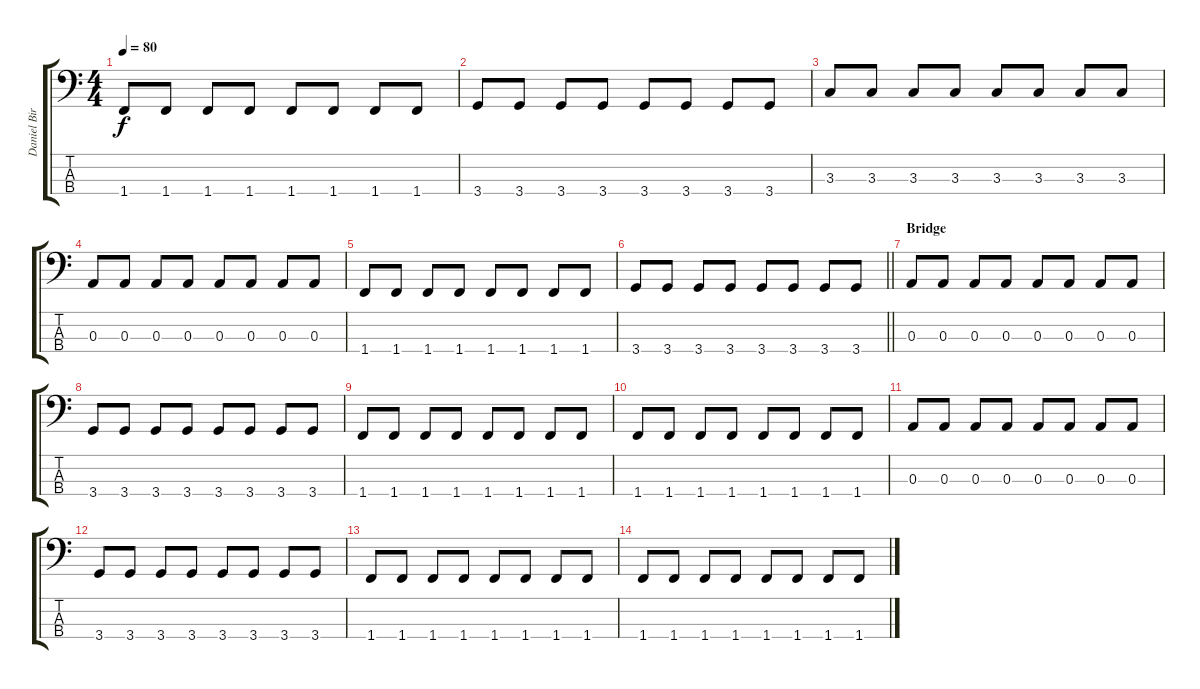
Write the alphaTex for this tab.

\track ("Daniel Biro" "Daniel Bir") {instrument electricbasspick}
\staff {score tabs}
\tuning (G2 D2 A1 E1) {hide}
\ts (4 4)
\tempo 80
\clef f4
\ks c
1.4.8{dy f} 1.4.8 1.4.8 1.4.8 1.4.8 1.4.8 1.4.8 1.4.8 |
3.4.8 3.4.8 3.4.8 3.4.8 3.4.8 3.4.8 3.4.8 3.4.8 |
3.3.8 3.3.8 3.3.8 3.3.8 3.3.8 3.3.8 3.3.8 3.3.8 |
0.3.8 0.3.8 0.3.8 0.3.8 0.3.8 0.3.8 0.3.8 0.3.8 |
1.4.8 1.4.8 1.4.8 1.4.8 1.4.8 1.4.8 1.4.8 1.4.8 |
\barLineRight lightlight
3.4.8 3.4.8 3.4.8 3.4.8 3.4.8 3.4.8 3.4.8 3.4.8 |
\section ("" "Bridge")
0.3.8 0.3.8 0.3.8 0.3.8 0.3.8 0.3.8 0.3.8 0.3.8 |
3.4.8 3.4.8 3.4.8 3.4.8 3.4.8 3.4.8 3.4.8 3.4.8 |
1.4.8 1.4.8 1.4.8 1.4.8 1.4.8 1.4.8 1.4.8 1.4.8 |
1.4.8 1.4.8 1.4.8 1.4.8 1.4.8 1.4.8 1.4.8 1.4.8 |
0.3.8 0.3.8 0.3.8 0.3.8 0.3.8 0.3.8 0.3.8 0.3.8 |
3.4.8 3.4.8 3.4.8 3.4.8 3.4.8 3.4.8 3.4.8 3.4.8 |
1.4.8 1.4.8 1.4.8 1.4.8 1.4.8 1.4.8 1.4.8 1.4.8 |
1.4.8 1.4.8 1.4.8 1.4.8 1.4.8 1.4.8 1.4.8 1.4.8
